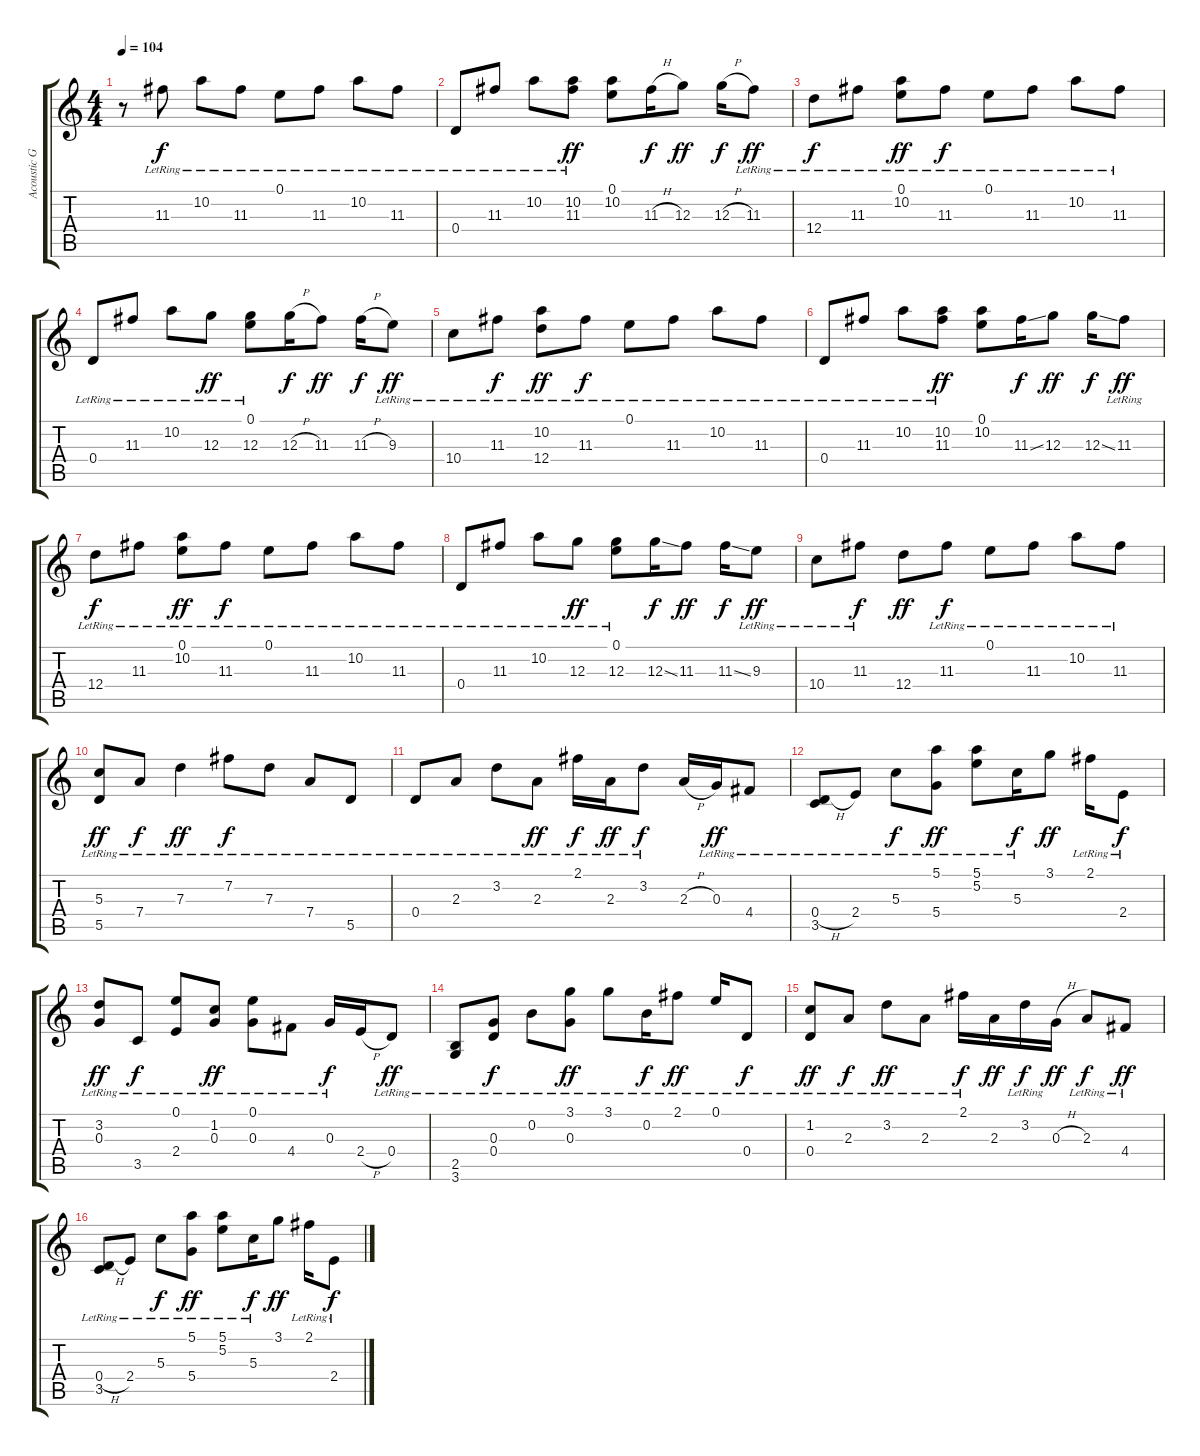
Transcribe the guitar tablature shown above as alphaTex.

\track ("Acoustic Guitar" "Acoustic G") {instrument acousticguitarsteel}
\staff {score tabs}
\tuning (E4 B3 G3 D3 A2 E2) {hide}
\ts (4 4)
\tempo 104
\clef g2
\ks c
r.8{dy f volume 8 instrument acousticguitarsteel} 11.3{lr}.8 10.2{lr}.8 11.3{lr}.8 0.1{lr}.8 11.3{lr}.8 10.2{lr}.8 11.3{lr}.8 |
0.4{lr}.8{volume 9} 11.3{lr}.8 10.2{lr}.8 (10.2 11.3{lr}).8{dy ff} (0.1 10.2).8 11.3{h}.16{dy f} 12.3.8{dy ff} 12.3{h}.16{dy f} 11.3{lr}.8{dy ff} |
12.4{lr}.8{dy f} 11.3{lr}.8 (0.1{lr} 10.2{lr}).8{dy ff} 11.3{lr}.8{dy f} 0.1{lr}.8 11.3{lr}.8 10.2{lr}.8 11.3{lr}.8 |
0.4{lr}.8{volume 10} 11.3{lr}.8 10.2{lr}.8 12.3{lr}.8{dy ff} (0.1{lr} 12.3).8 12.3{h}.16{dy f} 11.3.8{dy ff} 11.3{h}.16{dy f} 9.3{lr}.8{dy ff} |
10.4{lr}.8 11.3{lr}.8{dy f} (10.2{lr} 12.4).8{dy ff} 11.3{lr}.8{dy f} 0.1{lr}.8 11.3{lr}.8 10.2{lr}.8 11.3{lr}.8 |
0.4{lr}.8 11.3{lr}.8 10.2{lr}.8 (10.2 11.3{lr}).8{dy ff} (0.1 10.2).8 11.3{ss}.16{dy f} 12.3.8{dy ff} 12.3{ss}.16{dy f} 11.3{lr}.8{dy ff} |
12.4{lr}.8{dy f} 11.3{lr}.8 (0.1{lr} 10.2{lr}).8{dy ff} 11.3{lr}.8{dy f} 0.1{lr}.8 11.3{lr}.8 10.2{lr}.8 11.3{lr}.8 |
0.4{lr}.8 11.3{lr}.8 10.2{lr}.8 12.3{lr}.8{dy ff} (0.1{lr} 12.3).8 12.3{ss}.16{dy f} 11.3.8{dy ff} 11.3{ss}.16{dy f} 9.3{lr}.8{dy ff} |
10.4{lr}.8 11.3{lr}.8{dy f} 12.4.8{dy ff} 11.3{lr}.8{dy f} 0.1{lr}.8 11.3{lr}.8 10.2{lr}.8 11.3{lr}.8 |
(5.3{lr} 5.5{lr}).8{dy ff} 7.4{lr}.8{dy f} 7.3{lr}.4{dy ff} 7.2{lr}.8{dy f} 7.3{lr}.8 7.4{lr}.8 5.5{lr}.8 |
0.4{lr}.8{volume 12} 2.3{lr}.8 3.2{lr}.8 2.3{lr}.8{dy ff} 2.1{lr}.16{dy f} 2.3{lr}.16{dy ff} 3.2{lr}.8{dy f} 2.3{h}.16 0.3{lr}.16{dy ff} 4.4{lr}.8 |
(0.4{h} 3.5{lr}).8 2.4{lr}.8 5.3{lr}.8{dy f} (5.1 5.4{lr}).8{dy ff} (5.1{lr} 5.2{lr}).8 5.3{lr}.16{dy f} 3.1.8{dy ff} 2.1{lr}.16 2.4{lr}.8{dy f} |
(3.2{lr} 0.3{lr}).8{dy ff} 3.5{lr}.8{dy f} (0.1{lr} 2.4{lr}).8 (1.2{lr} 0.3).8{dy ff} (0.1{lr} 0.3{lr}).8 4.4{lr}.8 0.3{lr}.16{dy f} 2.4{h}.16 0.4{lr}.8{dy ff} |
(2.5{lr} 3.6{lr}).8 (0.3{lr} 0.4{lr}).8{dy f} 0.2{lr}.8 (3.1 0.3{lr}).8{dy ff} 3.1{lr}.8 0.2{lr}.16{dy f} 2.1{lr}.8{dy ff} 0.1{lr}.16 0.4{lr}.8{dy f} |
(1.2{lr} 0.4{lr}).8{dy ff} 2.3{lr}.8{dy f} 3.2{lr}.8{dy ff} 2.3{lr}.8 2.1{lr}.16{dy f} 2.3.16{dy ff} 3.2{lr}.16{dy f} 0.3{h}.16{dy ff} 2.3{lr}.8{dy f} 4.4{lr}.8{dy ff} |
(0.4{h} 3.5{lr}).8 2.4{lr}.8 5.3{lr}.8{dy f} (5.1 5.4{lr}).8{dy ff} (5.1{lr} 5.2{lr}).8 5.3{lr}.16{dy f} 3.1.8{dy ff} 2.1{lr}.16 2.4{lr}.8{dy f}
